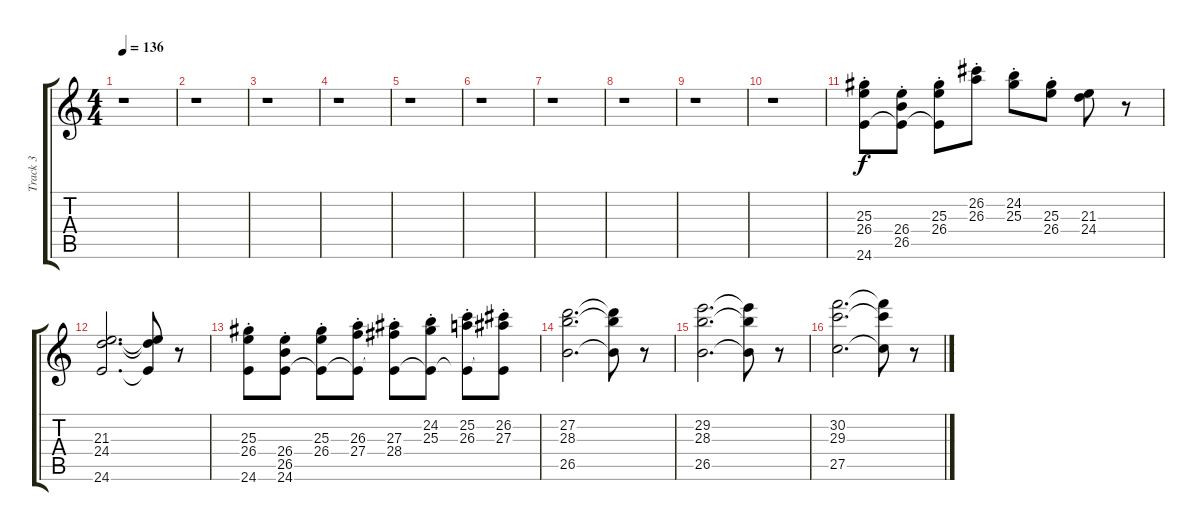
\track ("Track 3" "Track 3") {instrument panflute}
\staff {score tabs}
\tuning (E4 B3 G3 D3 A2 E2) {hide}
\ts (4 4)
\tempo 136
\clef g2
\ks c
r.1{dy f} |
r.1 |
r.1 |
r.1 |
r.1 |
r.1 |
r.1 |
r.1 |
r.1 |
r.1 |
(25.3{st} 26.4{st} 24.6).8 (26.4{st} 26.5{st} 24.6{t}).8 (25.3{st} 26.4{st} 24.6{t}).8 (26.2{st} 26.3{st}).8 (24.2{st} 25.3{st}).8 (25.3{st} 26.4{st}).8 (21.3 24.4).8 r.8 |
(21.3 24.4 24.6).2{d} (21.3{t} 24.4{t} 24.6{t}).8 r.8 |
(25.3{st} 26.4{st} 24.6{st}).8 (26.4{st} 26.5{st} 24.6).8 (25.3{st} 26.4{st} 24.6{t}).8 (26.3{st} 27.4{st} 24.6{t}).8 (27.3{st} 28.4{st} 24.6{t}).8 (24.2{st} 25.3{st} 24.6{t}).8 (25.2{st} 26.3{st} 24.6{t}).8 (26.2{st} 27.3{st} 24.6{t}).8 |
(27.2 28.3 26.5).2{d} (27.2{t} 28.3{t} 26.5{t}).8 r.8 |
(29.2 28.3 26.5).2{d} (29.2{t} 28.3{t} 26.5{t}).8 r.8 |
(30.2 29.3 27.5).2{d} (30.2{t} 29.3{t} 27.5{t}).8 r.8
